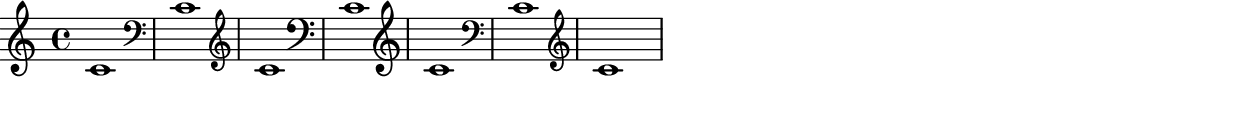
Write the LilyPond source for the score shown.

%% Generated by lilypond-book
%% Options: [exampleindent=10.16\mm,indent=0\mm,line-width=160\mm]
\include "lilypond-book-preamble.ly"


% ****************************************************************
% Start cut-&-pastable-section
% ****************************************************************

#(ly:set-option 'eps-box-padding 3.000000)



\paper {
  indent = 0\mm
  line-width = 160\mm
  % offset the left padding, also add 1mm as lilypond creates cropped
  % images with a little space on the right
  line-width = #(- line-width (* mm  3.000000) (* mm 1))
}

\layout {
  
}




% ****************************************************************
% ly snippet:
% ****************************************************************
\sourcefilename "snippets/keep-change-clefs-full-sized.ly"
\sourcefileline 0
%% DO NOT EDIT this file manually; it was automatically
%% generated from the LilyPond Snippet Repository
%% (http://lsr.di.unimi.it).
%%
%% Make any changes in the LSR itself, or in
%% `Documentation/snippets/new/`, then run
%% `scripts/auxiliar/makelsr.pl`.
%%
%% This file is in the public domain.

\version "2.23.13"

\header {
%% Translation of GIT committish: a8a85e19654e46d725563e6deba44083ef137a2c
  texidocja = "
音部記号が変更される際、その音部記号は行頭のものよりも小さく表示されます。@c
これは @code{full-size-change} で変更することができます。
"
  doctitleja = "音部記号の変更を大きく表示する"

%% Translation of GIT committish: a3fd5364fc4f247579da0ed2bfea887ab37285c6
  texidocfr = "
Lorsqu'un changement de clef intervient, le nouveau signe s'imprime dans
une taille inférieure. On peut y déroger avec @code{full-size-change}.
"

  doctitlefr = "Conservation de la taille lors d'un changement de clef"

%% Translation of GIT committish: 1010f574a85b40fb70e0b31136e7eb788e4946be
  texidoces = "
Cuando se produce un cambio de clave, el símbolo de clave se imprime a
un tamaño menor que la clave inicial.  Esto se puede ajustar con
@code{full-size-change}.

"
  doctitlees = "Mantener el tamaño del símbolo en los cambios de clave"

%% Translation of GIT committish: 1010f574a85b40fb70e0b31136e7eb788e4946be
  texidocca = "
Quan es produeix un canvi de clau, el símbol de clau s'imprimeix a
una mida més petita que la clau inicial.  Això es pot ajustar amb
@code{full-size-change}.

"
  doctitleca = "Mantenir la mida del símbol en els canvis de clau"

  lsrtags = "pitches, tweaks-and-overrides"

  texidoc = "
When a clef is changed, the clef sign displayed is smaller than the
initial clef.  This can be overridden with @code{full-size-change}.
"

  doctitle = "Keep change clefs full sized"
} % begin verbatim


\relative c' {
  \clef "treble"
  c1
  \clef "bass"
  c1
  \clef "treble"
  c1
  \override Staff.Clef.full-size-change = ##t
  \clef "bass"
  c1
  \clef "treble"
  c1
  \revert Staff.Clef.full-size-change
  \clef "bass"
  c1
  \clef "treble"
  c1
}



% ****************************************************************
% end ly snippet
% ****************************************************************
